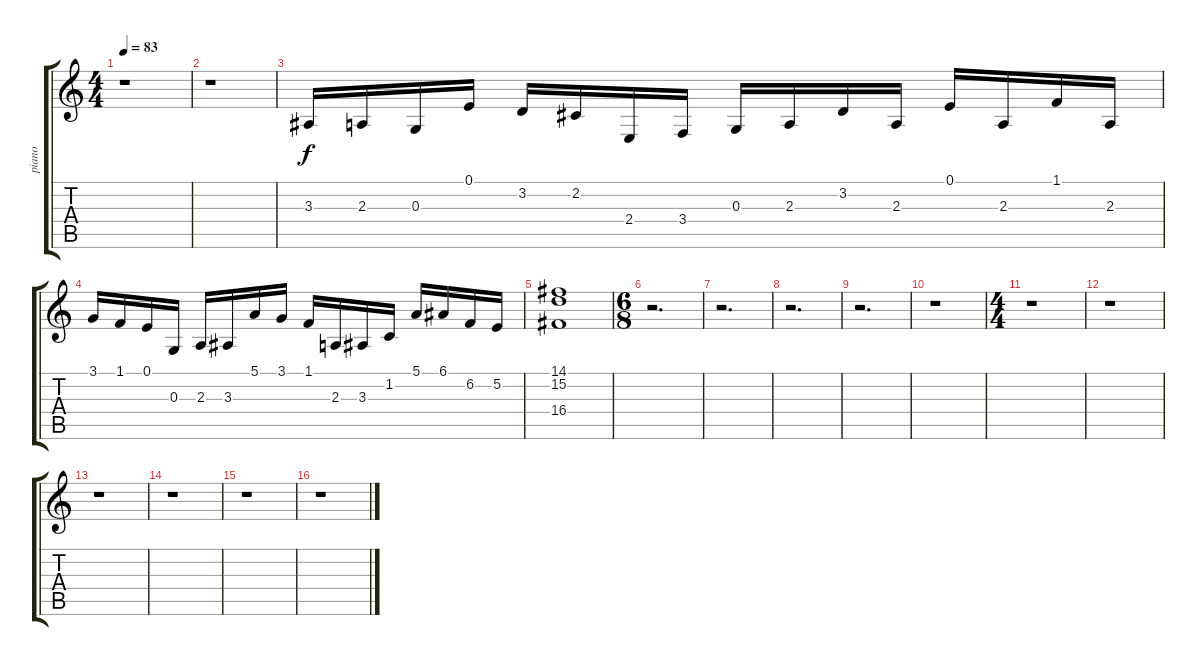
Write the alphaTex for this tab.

\track ("piano" "piano") {instrument acousticgrandpiano}
\staff {score tabs}
\tuning (E4 B3 G3 D3 A2 E2) {hide}
\ts (4 4)
\tempo 83
\clef g2
\ks c
r.1{dy f} |
r.1 |
3.3.16 2.3.16 0.3.16 0.1.16 3.2.16 2.2.16 2.4.16 3.4.16 0.3.16 2.3.16 3.2.16 2.3.16 0.1.16 2.3.16 1.1.16 2.3.16 |
3.1.16 1.1.16 0.1.16 0.3.16 2.3.16 3.3.16 5.1.16 3.1.16 1.1.16 2.3.16 3.3.16 1.2.16 5.1.16 6.1.16 6.2.16 5.2.16 |
(14.1 15.2 16.4).1 |
\ts (6 8)
r.2{d} |
r.2{d} |
r.2{d} |
r.2{d} |
r.1 |
\ts (4 4)
r.1 |
r.1 |
r.1 |
r.1 |
r.1 |
r.1
